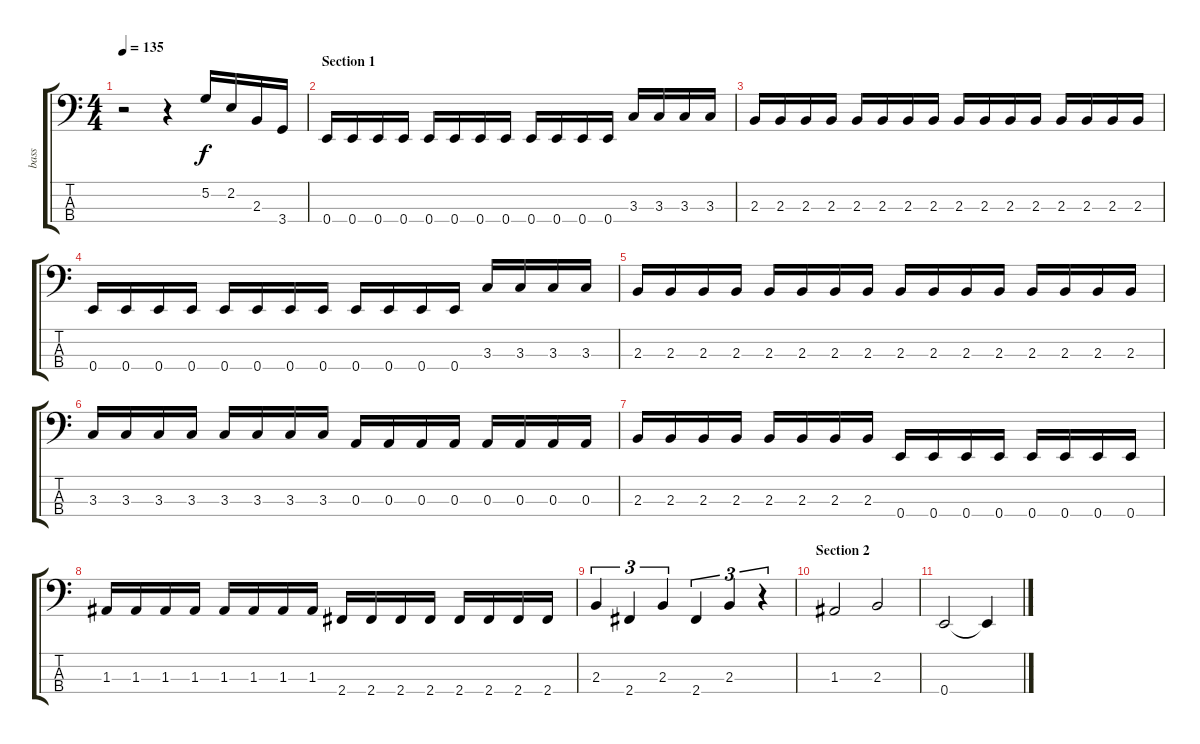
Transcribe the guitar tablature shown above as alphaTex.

\track ("bass" "bass") {instrument electricbassfinger}
\staff {score tabs}
\tuning (G2 D2 A1 E1) {hide}
\ts (4 4)
\tempo 135
\clef f4
\ks c
r.2{dy f instrument electricbassfinger} r.4 5.2.16{instrument slapbass2} 2.2.16 2.3.16 3.4.16 |
\section ("" "Section 1")
0.4.16{instrument electricbassfinger} 0.4.16 0.4.16 0.4.16 0.4.16 0.4.16 0.4.16 0.4.16 0.4.16 0.4.16 0.4.16 0.4.16 3.3.16 3.3.16 3.3.16 3.3.16 |
2.3.16 2.3.16 2.3.16 2.3.16 2.3.16 2.3.16 2.3.16 2.3.16 2.3.16 2.3.16 2.3.16 2.3.16 2.3.16 2.3.16 2.3.16 2.3.16 |
0.4.16 0.4.16 0.4.16 0.4.16 0.4.16 0.4.16 0.4.16 0.4.16 0.4.16 0.4.16 0.4.16 0.4.16 3.3.16 3.3.16 3.3.16 3.3.16 |
2.3.16 2.3.16 2.3.16 2.3.16 2.3.16 2.3.16 2.3.16 2.3.16 2.3.16 2.3.16 2.3.16 2.3.16 2.3.16 2.3.16 2.3.16 2.3.16 |
3.3.16 3.3.16 3.3.16 3.3.16 3.3.16 3.3.16 3.3.16 3.3.16 0.3.16 0.3.16 0.3.16 0.3.16 0.3.16 0.3.16 0.3.16 0.3.16 |
2.3.16 2.3.16 2.3.16 2.3.16 2.3.16 2.3.16 2.3.16 2.3.16 0.4.16 0.4.16 0.4.16 0.4.16 0.4.16 0.4.16 0.4.16 0.4.16 |
1.3.16 1.3.16 1.3.16 1.3.16 1.3.16 1.3.16 1.3.16 1.3.16 2.4.16 2.4.16 2.4.16 2.4.16 2.4.16 2.4.16 2.4.16 2.4.16 |
2.3.4{tu (3 2)} 2.4.4{tu (3 2)} 2.3.4{tu (3 2)} 2.4.4{tu (3 2)} 2.3.4{tu (3 2)} r.4{tu (3 2)} |
\section ("" "Section 2")
1.3.2 2.3.2 |
0.4.2 0.4{t}.4
